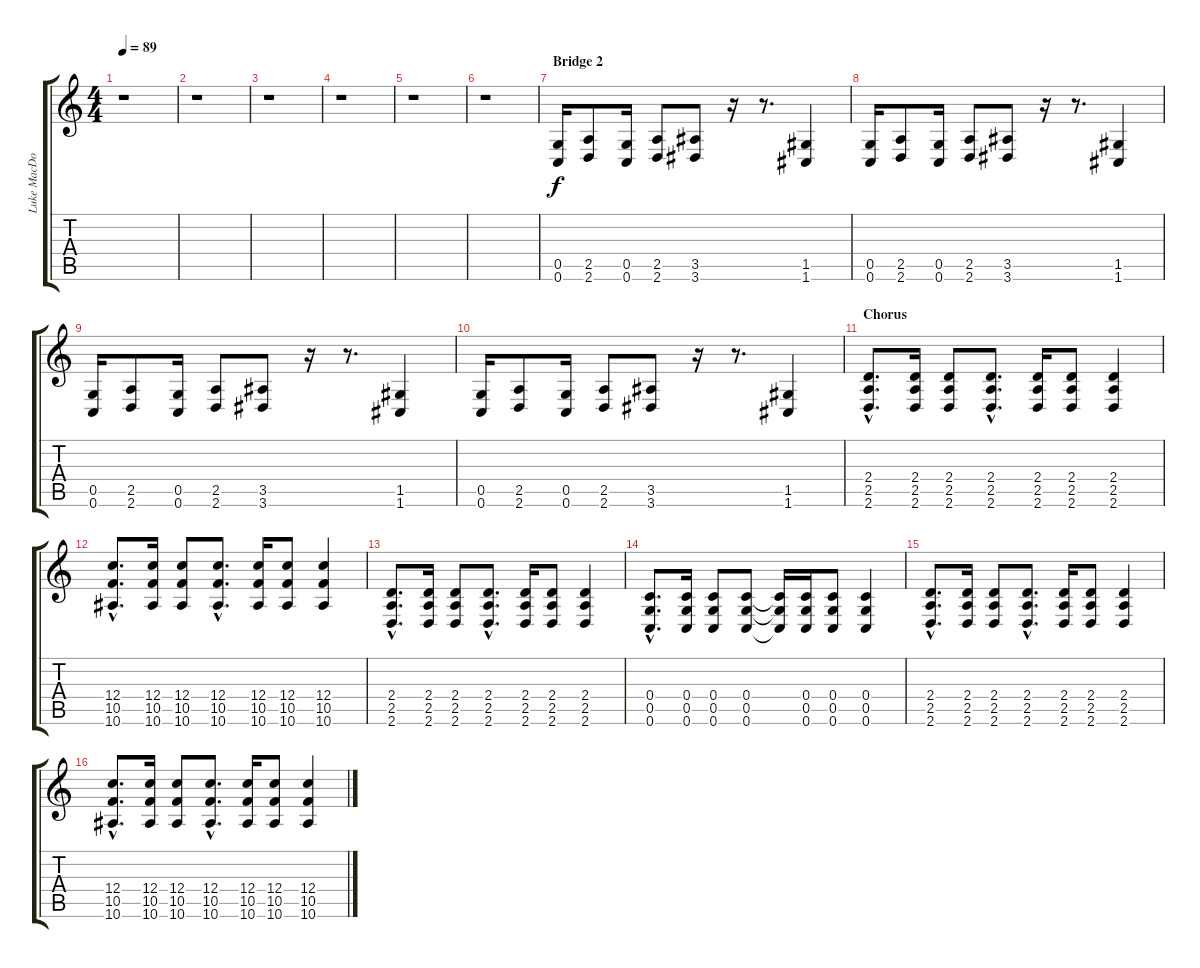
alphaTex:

\track ("Luke MacDonald (guitar)" "Luke MacDo") {instrument distortionguitar}
\staff {score tabs}
\tuning (D4 A3 F3 C3 G2 C2) {hide}
\ts (4 4)
\tempo 89
\clef g2
\ks c
r.1{dy f} |
r.1 |
r.1 |
r.1 |
r.1 |
r.1 |
\section ("" "Bridge 2")
(0.5 0.6).16 (2.5 2.6).8 (0.5 0.6).16 (2.5 2.6).8 (3.5 3.6).8 r.16 r.8{d} (1.5 1.6).4 |
(0.5 0.6).16 (2.5 2.6).8 (0.5 0.6).16 (2.5 2.6).8 (3.5 3.6).8 r.16 r.8{d} (1.5 1.6).4 |
(0.5 0.6).16 (2.5 2.6).8 (0.5 0.6).16 (2.5 2.6).8 (3.5 3.6).8 r.16 r.8{d} (1.5 1.6).4 |
(0.5 0.6).16 (2.5 2.6).8 (0.5 0.6).16 (2.5 2.6).8 (3.5 3.6).8 r.16 r.8{d} (1.5 1.6).4 |
\section ("" "Chorus")
(2.4{hac} 2.5{hac} 2.6{hac}).8{d} (2.4 2.5 2.6).16 (2.4 2.5 2.6).8 (2.4{hac} 2.5{hac} 2.6{hac}).8{d} (2.4 2.5 2.6).16 (2.4 2.5 2.6).8 (2.4 2.5 2.6).4 |
(12.4{hac} 10.5{hac} 10.6{hac}).8{d} (12.4 10.5 10.6).16 (12.4 10.5 10.6).8 (12.4{hac} 10.5{hac} 10.6{hac}).8{d} (12.4 10.5 10.6).16 (12.4 10.5 10.6).8 (12.4 10.5 10.6).4 |
(2.4{hac} 2.5{hac} 2.6{hac}).8{d} (2.4 2.5 2.6).16 (2.4 2.5 2.6).8 (2.4{hac} 2.5{hac} 2.6{hac}).8{d} (2.4 2.5 2.6).16 (2.4 2.5 2.6).8 (2.4 2.5 2.6).4 |
(0.4{hac} 0.5{hac} 0.6{hac}).8{d} (0.4 0.5 0.6).16 (0.4 0.5 0.6).8 (0.4 0.5 0.6).8 (0.4{t} 0.5{t} 0.6{t}).16 (0.4 0.5 0.6).16 (0.4 0.5 0.6).8 (0.4 0.5 0.6).4 |
(2.4{hac} 2.5{hac} 2.6{hac}).8{d} (2.4 2.5 2.6).16 (2.4 2.5 2.6).8 (2.4{hac} 2.5{hac} 2.6{hac}).8{d} (2.4 2.5 2.6).16 (2.4 2.5 2.6).8 (2.4 2.5 2.6).4 |
(12.4{hac} 10.5{hac} 10.6{hac}).8{d} (12.4 10.5 10.6).16 (12.4 10.5 10.6).8 (12.4{hac} 10.5{hac} 10.6{hac}).8{d} (12.4 10.5 10.6).16 (12.4 10.5 10.6).8 (12.4 10.5 10.6).4
